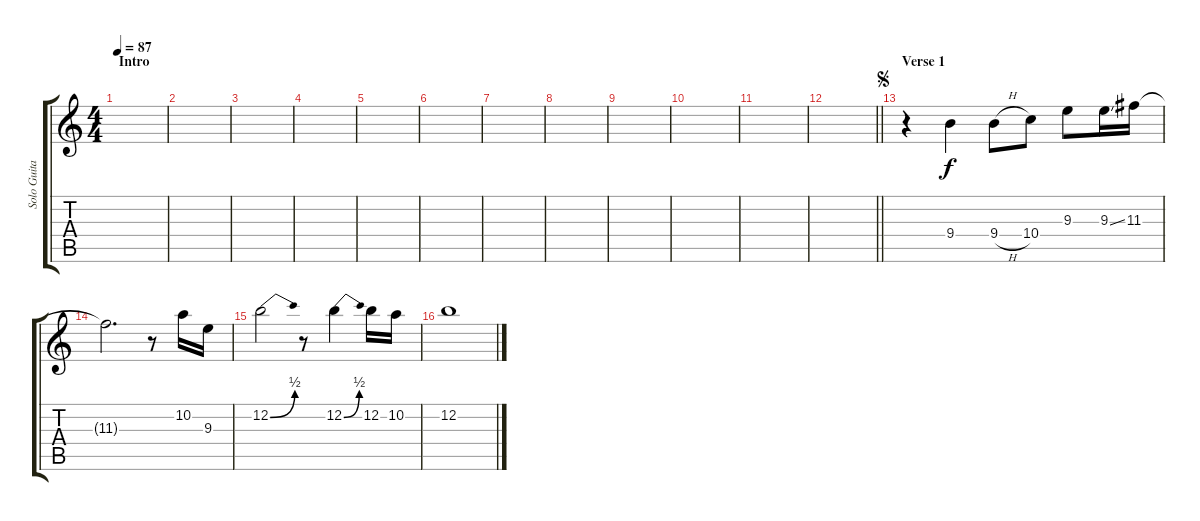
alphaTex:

\track ("Solo Guitar" "Solo Guita") {instrument overdrivenguitar}
\staff {score tabs}
\tuning (E4 B3 G3 D3 A2 E2) {hide}
\ts (4 4)
\section ("" "Intro")
\tempo 87
\clef g2
\ks c
|
|
|
|
|
|
|
|
|
|
|
\barLineRight lightlight
|
\section ("" "Verse 1")
\jump segno
r.4 9.4.4 9.4{h}.8 10.4.8 9.3.8 9.3{ss}.16 11.3.16 |
11.3{t}.2{d} r.8 10.2.16 9.3.16 |
12.2{be (bend 0 0 60 2)}.2 r.8 12.2{be (bend 0 0 60 2)}.4 12.2.16 10.2.16 |
12.2.1
